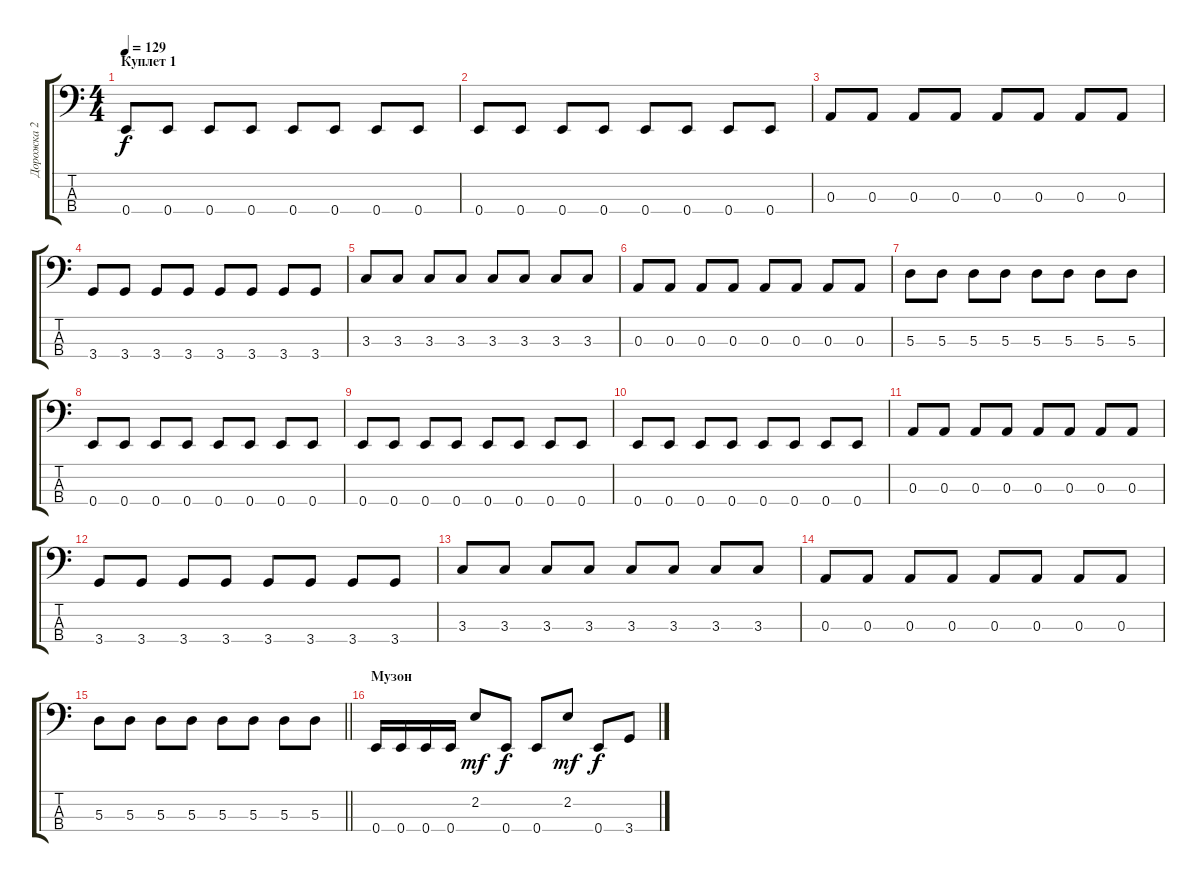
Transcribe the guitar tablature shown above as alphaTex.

\track ("Дорожка 2" "Дорожка 2") {instrument electricbasspick}
\staff {score tabs}
\tuning (G2 D2 A1 E1) {hide}
\ts (4 4)
\section ("" "Куплет 1")
\tempo 129
\clef f4
\ks c
0.4.8{dy f} 0.4.8 0.4.8 0.4.8 0.4.8 0.4.8 0.4.8 0.4.8 |
0.4.8 0.4.8 0.4.8 0.4.8 0.4.8 0.4.8 0.4.8 0.4.8 |
0.3.8 0.3.8 0.3.8 0.3.8 0.3.8 0.3.8 0.3.8 0.3.8 |
3.4.8 3.4.8 3.4.8 3.4.8 3.4.8 3.4.8 3.4.8 3.4.8 |
3.3.8 3.3.8 3.3.8 3.3.8 3.3.8 3.3.8 3.3.8 3.3.8 |
0.3.8 0.3.8 0.3.8 0.3.8 0.3.8 0.3.8 0.3.8 0.3.8 |
5.3.8 5.3.8 5.3.8 5.3.8 5.3.8 5.3.8 5.3.8 5.3.8 |
0.4.8 0.4.8 0.4.8 0.4.8 0.4.8 0.4.8 0.4.8 0.4.8 |
0.4.8 0.4.8 0.4.8 0.4.8 0.4.8 0.4.8 0.4.8 0.4.8 |
0.4.8 0.4.8 0.4.8 0.4.8 0.4.8 0.4.8 0.4.8 0.4.8 |
0.3.8 0.3.8 0.3.8 0.3.8 0.3.8 0.3.8 0.3.8 0.3.8 |
3.4.8 3.4.8 3.4.8 3.4.8 3.4.8 3.4.8 3.4.8 3.4.8 |
3.3.8 3.3.8 3.3.8 3.3.8 3.3.8 3.3.8 3.3.8 3.3.8 |
0.3.8 0.3.8 0.3.8 0.3.8 0.3.8 0.3.8 0.3.8 0.3.8 |
\barLineRight lightlight
5.3.8 5.3.8 5.3.8 5.3.8 5.3.8 5.3.8 5.3.8 5.3.8 |
\section ("" "Музон")
0.4.16 0.4.16 0.4.16 0.4.16 2.2.8{dy mf} 0.4.8{dy f} 0.4.8 2.2.8{dy mf} 0.4.8{dy f} 3.4.8
